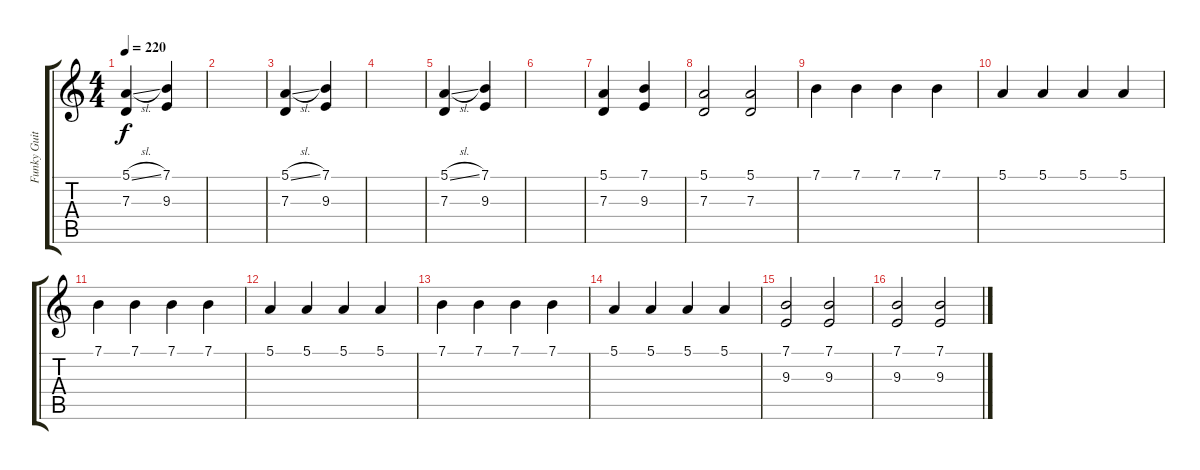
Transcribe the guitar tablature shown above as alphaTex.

\track ("Funky Guitar" "Funky Guit") {instrument koto}
\staff {score tabs}
\tuning (E4 B3 G3 D3 A2 E2) {hide}
\ts (4 4)
\tempo 220
\clef g2
\ks c
(5.1{sl} 7.3).4{dy f} (7.1 9.3).4 |
|
(5.1{sl} 7.3).4 (7.1 9.3).4 |
|
(5.1{sl} 7.3).4 (7.1 9.3).4 |
|
(5.1 7.3).4 (7.1 9.3).4 |
(5.1 7.3).2 (5.1 7.3).2 |
7.1.4 7.1.4 7.1.4 7.1.4 |
5.1.4 5.1.4 5.1.4 5.1.4 |
7.1.4 7.1.4 7.1.4 7.1.4 |
5.1.4 5.1.4 5.1.4 5.1.4 |
7.1.4 7.1.4 7.1.4 7.1.4 |
5.1.4 5.1.4 5.1.4 5.1.4 |
(7.1 9.3).2 (7.1 9.3).2 |
(7.1 9.3).2 (7.1 9.3).2
